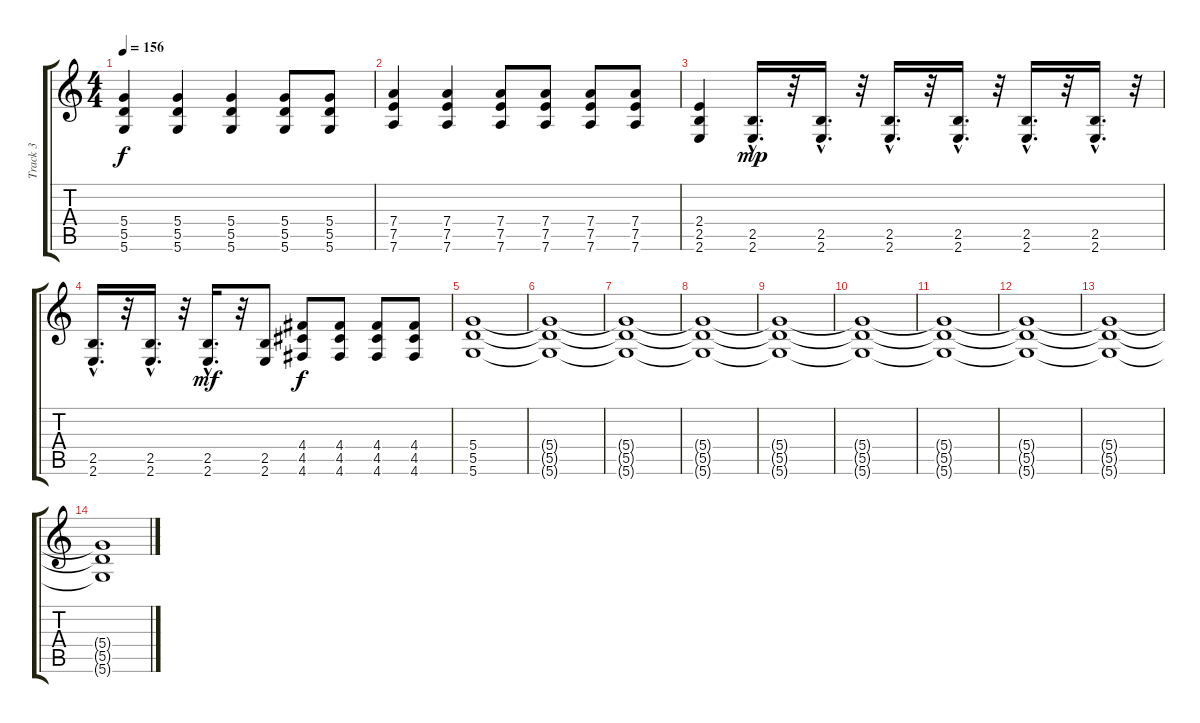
\track ("Track 3" "Track 3") {instrument overdrivenguitar}
\staff {score tabs}
\tuning (E4 B3 G3 D3 A2 D2) {hide}
\ts (4 4)
\tempo 156
\clef g2
\ks c
(5.4 5.5 5.6).4{dy f} (5.4 5.5 5.6).4 (5.4 5.5 5.6).4 (5.4 5.5 5.6).8 (5.4 5.5 5.6).8 |
(7.4 7.5 7.6).4 (7.4 7.5 7.6).4 (7.4 7.5 7.6).8 (7.4 7.5 7.6).8 (7.4 7.5 7.6).8 (7.4 7.5 7.6).8 |
(2.4 2.5 2.6).4{volume 13} (2.5{hac} 2.6{hac}).16{d dy mp} r.32 (2.5{hac} 2.6{hac}).16{d} r.32 (2.5{hac} 2.6{hac}).16{d} r.32 (2.5{hac} 2.6{hac}).16{d} r.32 (2.5{hac} 2.6{hac}).16{d} r.32 (2.5{hac} 2.6{hac}).16{d} r.32 |
(2.5{hac} 2.6{hac}).16{d} r.32 (2.5{hac} 2.6{hac}).16{d} r.32 (2.5{hac} 2.6{hac}).16{d dy mf} r.32 (2.5 2.6).8 (4.4 4.5 4.6).8{dy f} (4.4 4.5 4.6).8 (4.4 4.5 4.6).8 (4.4 4.5 4.6).8 |
(5.4 5.5 5.6).1 |
(5.4{t} 5.5{t} 5.6{t}).1{volume 5} |
(5.4{t} 5.5{t} 5.6{t}).1 |
(5.4{t} 5.5{t} 5.6{t}).1 |
(5.4{t} 5.5{t} 5.6{t}).1 |
(5.4{t} 5.5{t} 5.6{t}).1{volume 2} |
(5.4{t} 5.5{t} 5.6{t}).1 |
(5.4{t} 5.5{t} 5.6{t}).1 |
(5.4{t} 5.5{t} 5.6{t}).1{volume 0} |
(5.4{t} 5.5{t} 5.6{t}).1
